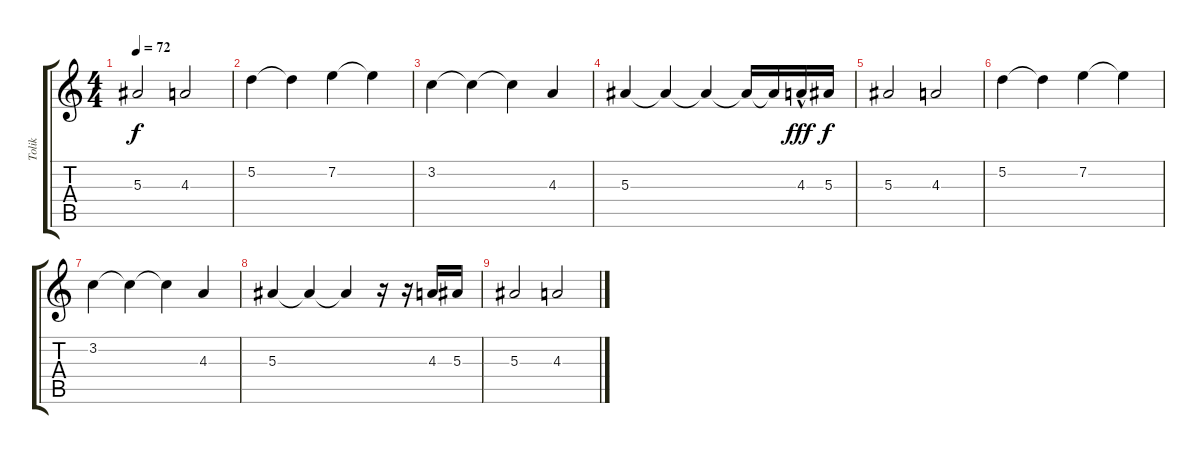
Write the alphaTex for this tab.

\track ("Tolik" "Tolik") {instrument distortionguitar}
\staff {score tabs}
\tuning (D4 A3 F3 C3 G2 C2) {hide}
\ts (4 4)
\tempo 72
\clef g2
\ks c
5.3.2{dy f} 4.3.2 |
5.2.4 5.2{t}.4 7.2.4 7.2{t}.4 |
3.2.4 3.2{t}.4 3.2{t}.4 4.3.4 |
5.3.4 5.3{t}.4 5.3{t}.4 5.3{t}.16 5.3{t}.16 4.3{hac}.16{dy fff} 5.3.16{dy f} |
5.3.2 4.3.2 |
5.2.4 5.2{t}.4 7.2.4 7.2{t}.4 |
3.2.4 3.2{t}.4 3.2{t}.4 4.3.4 |
5.3.4 5.3{t}.4 5.3{t}.4 r.16 r.16 4.3.16 5.3.16 |
5.3.2 4.3.2
